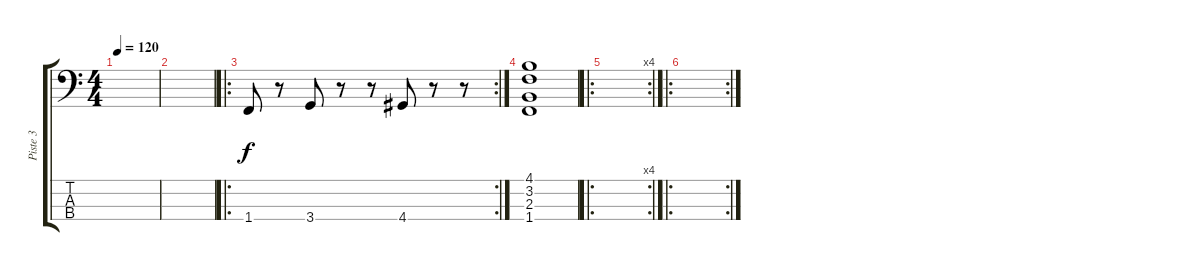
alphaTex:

\track ("Piste 3" "Piste 3") {instrument slapbass2}
\staff {score tabs}
\tuning (G2 D2 A1 E1) {hide}
\ts (4 4)
\tempo 120
\clef f4
\ks c
|
|
\ro
\rc 2
1.4.8 r.8 3.4.8 r.8 r.8 4.4.8 r.8 r.8 |
(4.1 3.2 2.3 1.4).1 |
\ro
\rc 4
|
\ro
\rc 2
